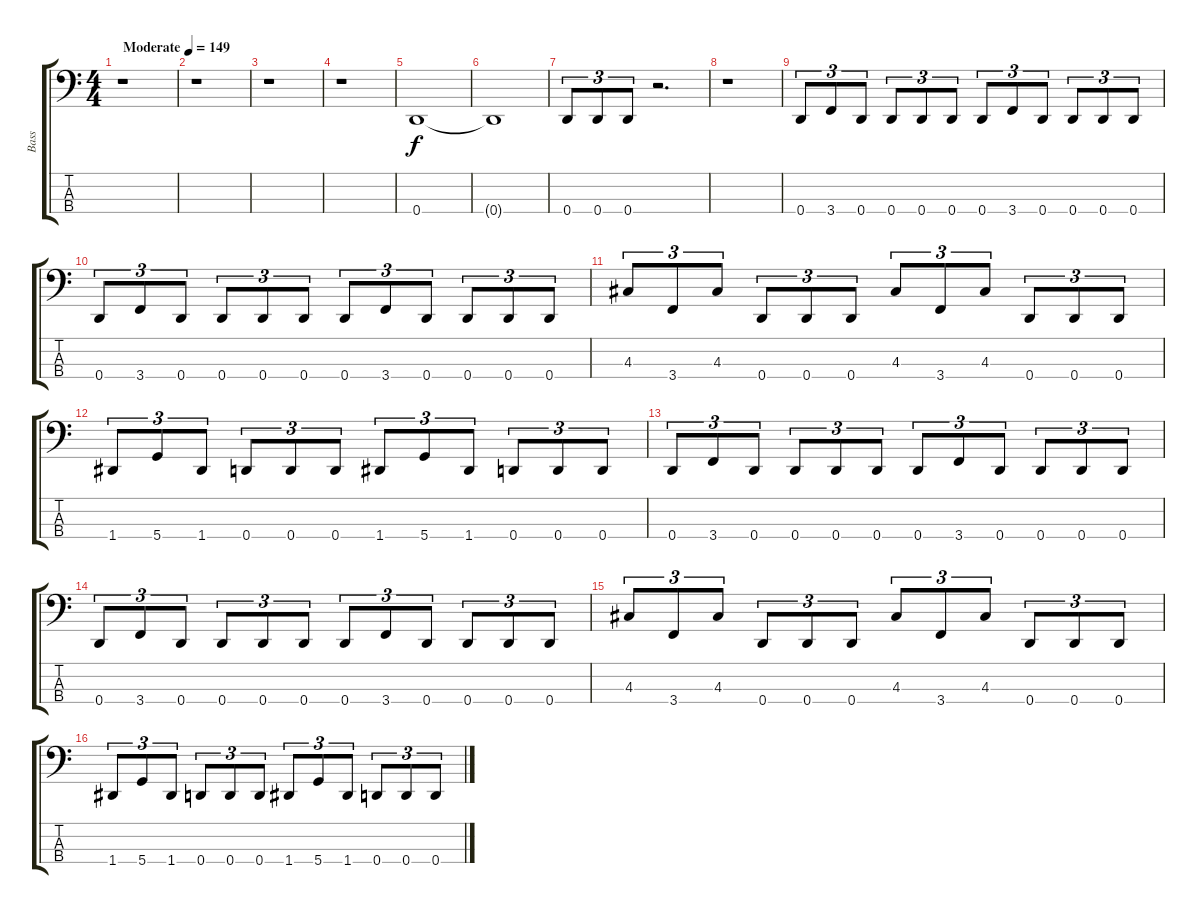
\track ("Bass" "Bass") {instrument electricbasspick}
\staff {score tabs}
\tuning (G2 D2 A1 D1) {hide}
\ts (4 4)
\tempo (149 "Moderate")
\clef f4
\ks c
r.1{dy f instrument electricbasspick} |
r.1 |
r.1 |
r.1 |
0.4.1 |
0.4{t}.1 |
0.4.8{tu (3 2)} 0.4.8{tu (3 2)} 0.4.8{tu (3 2)} r.2{d} |
r.1 |
0.4.8{tu (3 2)} 3.4.8{tu (3 2)} 0.4.8{tu (3 2)} 0.4.8{tu (3 2)} 0.4.8{tu (3 2)} 0.4.8{tu (3 2)} 0.4.8{tu (3 2)} 3.4.8{tu (3 2)} 0.4.8{tu (3 2)} 0.4.8{tu (3 2)} 0.4.8{tu (3 2)} 0.4.8{tu (3 2)} |
0.4.8{tu (3 2)} 3.4.8{tu (3 2)} 0.4.8{tu (3 2)} 0.4.8{tu (3 2)} 0.4.8{tu (3 2)} 0.4.8{tu (3 2)} 0.4.8{tu (3 2)} 3.4.8{tu (3 2)} 0.4.8{tu (3 2)} 0.4.8{tu (3 2)} 0.4.8{tu (3 2)} 0.4.8{tu (3 2)} |
4.3.8{tu (3 2)} 3.4.8{tu (3 2)} 4.3.8{tu (3 2)} 0.4.8{tu (3 2)} 0.4.8{tu (3 2)} 0.4.8{tu (3 2)} 4.3.8{tu (3 2)} 3.4.8{tu (3 2)} 4.3.8{tu (3 2)} 0.4.8{tu (3 2)} 0.4.8{tu (3 2)} 0.4.8{tu (3 2)} |
1.4.8{tu (3 2)} 5.4.8{tu (3 2)} 1.4.8{tu (3 2)} 0.4.8{tu (3 2)} 0.4.8{tu (3 2)} 0.4.8{tu (3 2)} 1.4.8{tu (3 2)} 5.4.8{tu (3 2)} 1.4.8{tu (3 2)} 0.4.8{tu (3 2)} 0.4.8{tu (3 2)} 0.4.8{tu (3 2)} |
0.4.8{tu (3 2)} 3.4.8{tu (3 2)} 0.4.8{tu (3 2)} 0.4.8{tu (3 2)} 0.4.8{tu (3 2)} 0.4.8{tu (3 2)} 0.4.8{tu (3 2)} 3.4.8{tu (3 2)} 0.4.8{tu (3 2)} 0.4.8{tu (3 2)} 0.4.8{tu (3 2)} 0.4.8{tu (3 2)} |
0.4.8{tu (3 2)} 3.4.8{tu (3 2)} 0.4.8{tu (3 2)} 0.4.8{tu (3 2)} 0.4.8{tu (3 2)} 0.4.8{tu (3 2)} 0.4.8{tu (3 2)} 3.4.8{tu (3 2)} 0.4.8{tu (3 2)} 0.4.8{tu (3 2)} 0.4.8{tu (3 2)} 0.4.8{tu (3 2)} |
4.3.8{tu (3 2)} 3.4.8{tu (3 2)} 4.3.8{tu (3 2)} 0.4.8{tu (3 2)} 0.4.8{tu (3 2)} 0.4.8{tu (3 2)} 4.3.8{tu (3 2)} 3.4.8{tu (3 2)} 4.3.8{tu (3 2)} 0.4.8{tu (3 2)} 0.4.8{tu (3 2)} 0.4.8{tu (3 2)} |
1.4.8{tu (3 2)} 5.4.8{tu (3 2)} 1.4.8{tu (3 2)} 0.4.8{tu (3 2)} 0.4.8{tu (3 2)} 0.4.8{tu (3 2)} 1.4.8{tu (3 2)} 5.4.8{tu (3 2)} 1.4.8{tu (3 2)} 0.4.8{tu (3 2)} 0.4.8{tu (3 2)} 0.4.8{tu (3 2)}
